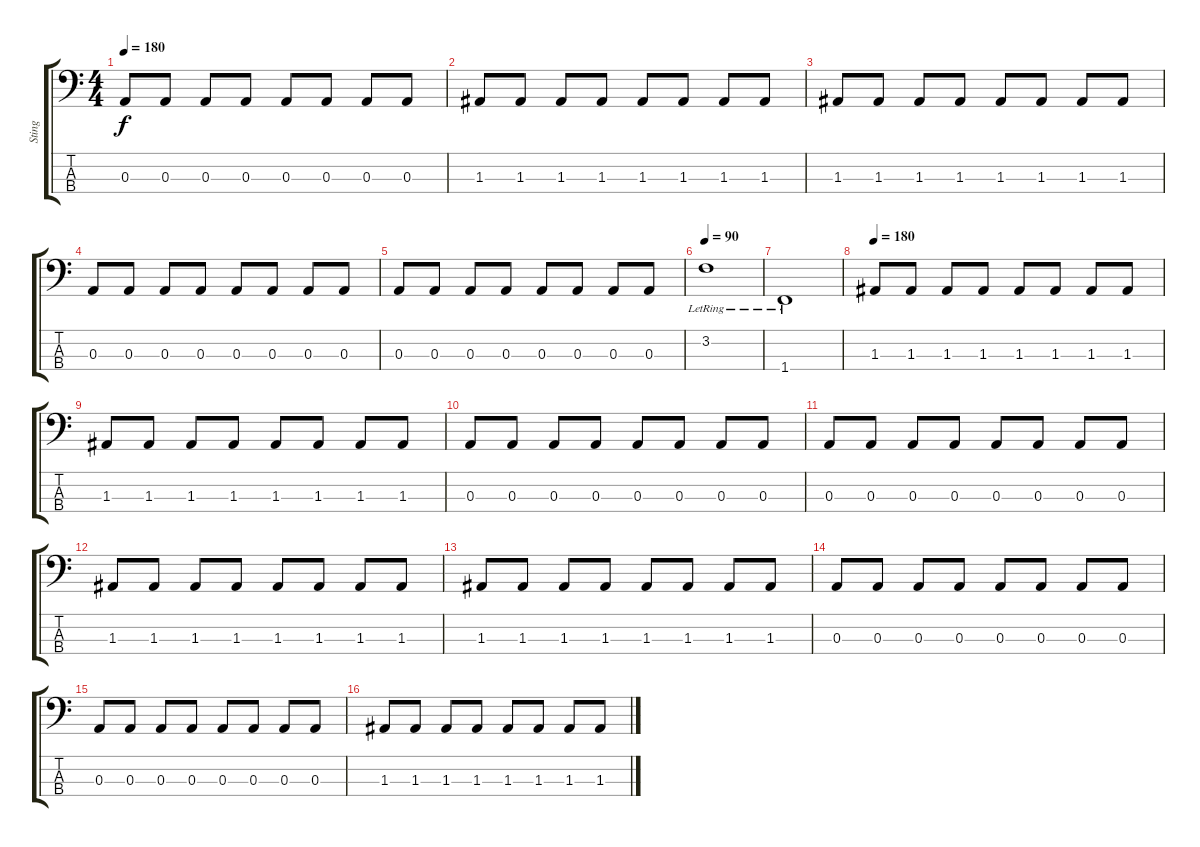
\track ("Sting" "Sting") {instrument electricbasspick}
\staff {score tabs}
\tuning (G2 D2 A1 E1) {hide}
\ts (4 4)
\tempo 180
\clef f4
\ks c
0.3.8{dy f} 0.3.8 0.3.8 0.3.8 0.3.8 0.3.8 0.3.8 0.3.8 |
1.3.8 1.3.8 1.3.8 1.3.8 1.3.8 1.3.8 1.3.8 1.3.8 |
1.3.8 1.3.8 1.3.8 1.3.8 1.3.8 1.3.8 1.3.8 1.3.8 |
0.3.8 0.3.8 0.3.8 0.3.8 0.3.8 0.3.8 0.3.8 0.3.8 |
0.3.8 0.3.8 0.3.8 0.3.8 0.3.8 0.3.8 0.3.8 0.3.8 |
\tempo 90
3.2{lr}.1 |
1.4{lr}.1 |
\tempo 180
1.3.8 1.3.8 1.3.8 1.3.8 1.3.8 1.3.8 1.3.8 1.3.8 |
1.3.8 1.3.8 1.3.8 1.3.8 1.3.8 1.3.8 1.3.8 1.3.8 |
0.3.8 0.3.8 0.3.8 0.3.8 0.3.8 0.3.8 0.3.8 0.3.8 |
0.3.8 0.3.8 0.3.8 0.3.8 0.3.8 0.3.8 0.3.8 0.3.8 |
1.3.8 1.3.8 1.3.8 1.3.8 1.3.8 1.3.8 1.3.8 1.3.8 |
1.3.8 1.3.8 1.3.8 1.3.8 1.3.8 1.3.8 1.3.8 1.3.8 |
0.3.8 0.3.8 0.3.8 0.3.8 0.3.8 0.3.8 0.3.8 0.3.8 |
0.3.8 0.3.8 0.3.8 0.3.8 0.3.8 0.3.8 0.3.8 0.3.8 |
1.3.8 1.3.8 1.3.8 1.3.8 1.3.8 1.3.8 1.3.8 1.3.8
